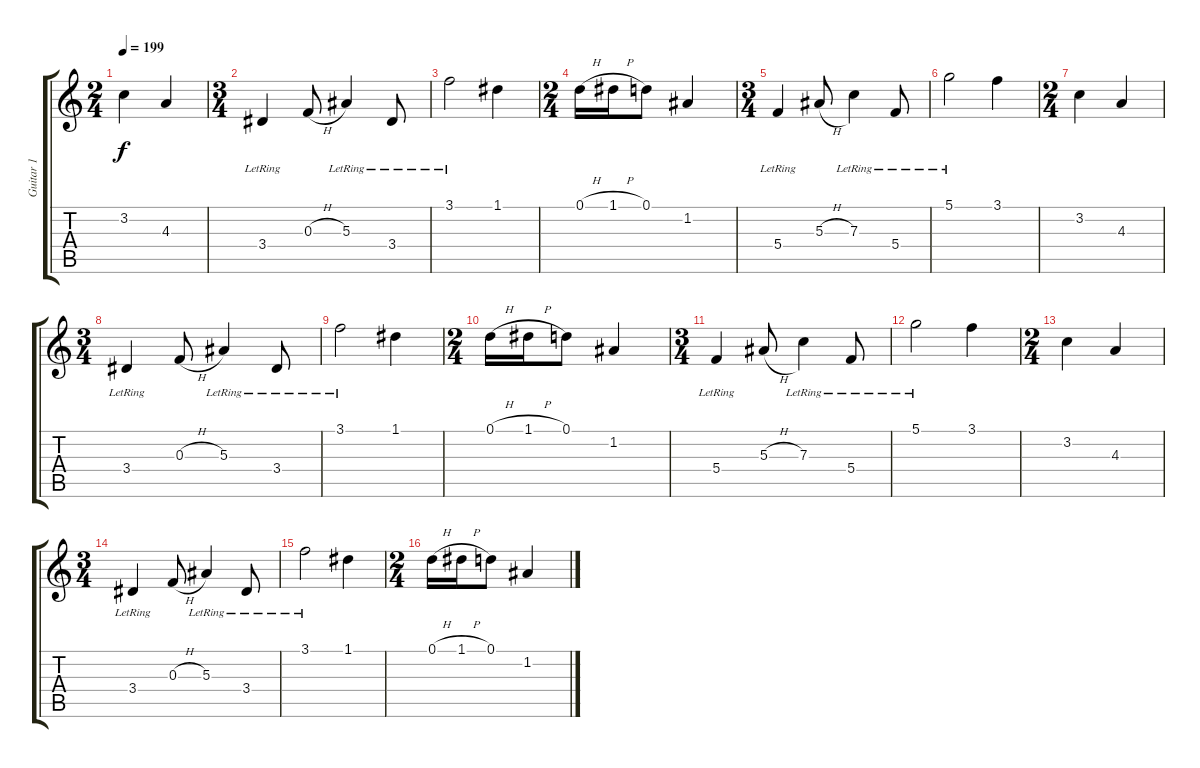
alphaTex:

\track ("Guitar 1" "Guitar 1") {instrument overdrivenguitar}
\staff {score tabs}
\tuning (D4 A3 F3 C3 G2 C2) {hide}
\ts (2 4)
\tempo 199
\clef g2
\ks c
3.2.4{dy f} 4.3.4 |
\ts (3 4)
3.4{lr}.4 0.3{h}.8 5.3{lr}.4 3.4{lr}.8 |
3.1{lr}.2 1.1.4 |
\ts (2 4)
0.1{h}.16 1.1{h}.16 0.1.8 1.2.4 |
\ts (3 4)
5.4{lr}.4 5.3{h}.8 7.3{lr}.4 5.4{lr}.8 |
5.1{lr}.2 3.1.4 |
\ts (2 4)
3.2.4 4.3.4 |
\ts (3 4)
3.4{lr}.4{instrument electricguitarclean} 0.3{h}.8 5.3{lr}.4 3.4{lr}.8 |
3.1{lr}.2 1.1.4 |
\ts (2 4)
0.1{h}.16 1.1{h}.16 0.1.8 1.2.4 |
\ts (3 4)
5.4{lr}.4 5.3{h}.8 7.3{lr}.4 5.4{lr}.8 |
5.1{lr}.2 3.1.4 |
\ts (2 4)
3.2.4 4.3.4 |
\ts (3 4)
3.4{lr}.4{instrument electricguitarclean} 0.3{h}.8 5.3{lr}.4 3.4{lr}.8 |
3.1{lr}.2 1.1.4 |
\ts (2 4)
0.1{h}.16 1.1{h}.16 0.1.8 1.2.4
